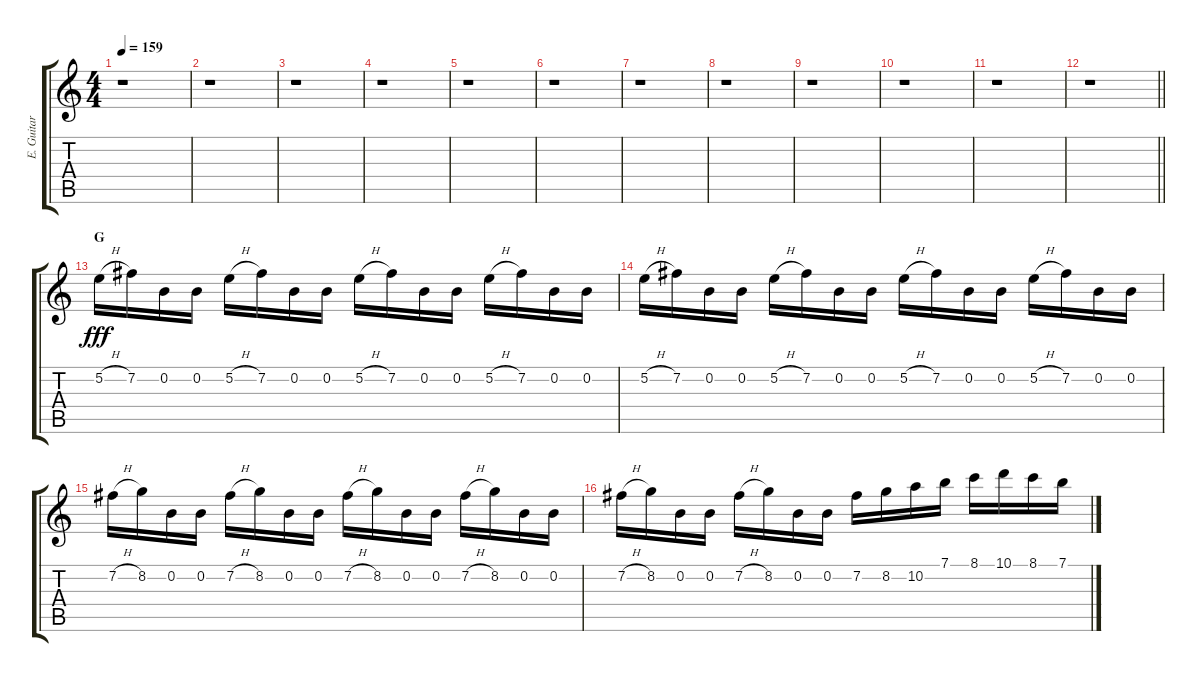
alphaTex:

\track ("E. Guitar III" "E. Guitar ") {instrument overdrivenguitar}
\staff {score tabs}
\tuning (E4 B3 G3 D3 A2 E2) {hide}
\ts (4 4)
\tempo 159
\clef g2
\ks c
r.1{dy fff} |
r.1 |
r.1 |
r.1 |
r.1 |
r.1 |
r.1 |
r.1 |
r.1 |
r.1 |
r.1 |
\barLineRight lightlight
r.1 |
\section ("" "G")
5.2{h}.16 7.2.16 0.2.16 0.2.16 5.2{h}.16 7.2.16 0.2.16 0.2.16 5.2{h}.16 7.2.16 0.2.16 0.2.16 5.2{h}.16 7.2.16 0.2.16 0.2.16 |
5.2{h}.16 7.2.16 0.2.16 0.2.16 5.2{h}.16 7.2.16 0.2.16 0.2.16 5.2{h}.16 7.2.16 0.2.16 0.2.16 5.2{h}.16 7.2.16 0.2.16 0.2.16 |
7.2{h}.16 8.2.16 0.2.16 0.2.16 7.2{h}.16 8.2.16 0.2.16 0.2.16 7.2{h}.16 8.2.16 0.2.16 0.2.16 7.2{h}.16 8.2.16 0.2.16 0.2.16 |
7.2{h}.16 8.2.16 0.2.16 0.2.16 7.2{h}.16 8.2.16 0.2.16 0.2.16 7.2.16 8.2.16 10.2.16 7.1.16 8.1.16 10.1.16 8.1.16 7.1.16
